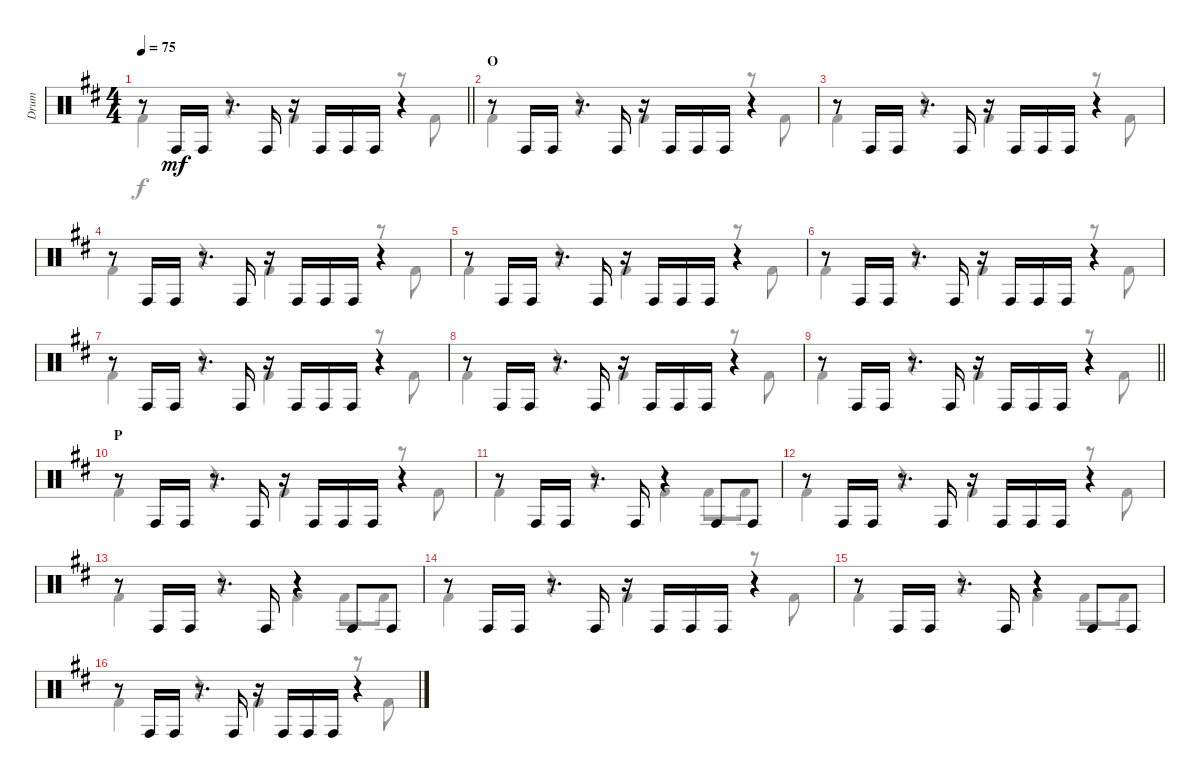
\track ("Drum" "Drum") {instrument percussion}
\staff {score}
\articulation defaults
\voice
\ts (4 4)
\tempo 75
\clef neutral
\barLineRight lightlight
\ks d
r.8{dy mf} "Conga high (hit)".16 "Conga high (hit)".16 r.8{d} "Conga high (hit)".16 r.16 "Conga high (hit)".16 "Conga high (hit)".16 "Conga high (hit)".16 r.4 |
\section ("" "O")
r.8 "Conga high (hit)".16 "Conga high (hit)".16 r.8{d} "Conga high (hit)".16 r.16 "Conga high (hit)".16 "Conga high (hit)".16 "Conga high (hit)".16 r.4 |
r.8 "Conga high (hit)".16 "Conga high (hit)".16 r.8{d} "Conga high (hit)".16 r.16 "Conga high (hit)".16 "Conga high (hit)".16 "Conga high (hit)".16 r.4 |
r.8 "Conga high (hit)".16 "Conga high (hit)".16 r.8{d} "Conga high (hit)".16 r.16 "Conga high (hit)".16 "Conga high (hit)".16 "Conga high (hit)".16 r.4 |
r.8 "Conga high (hit)".16 "Conga high (hit)".16 r.8{d} "Conga high (hit)".16 r.16 "Conga high (hit)".16 "Conga high (hit)".16 "Conga high (hit)".16 r.4 |
r.8 "Conga high (hit)".16 "Conga high (hit)".16 r.8{d} "Conga high (hit)".16 r.16 "Conga high (hit)".16 "Conga high (hit)".16 "Conga high (hit)".16 r.4 |
r.8 "Conga high (hit)".16 "Conga high (hit)".16 r.8{d} "Conga high (hit)".16 r.16 "Conga high (hit)".16 "Conga high (hit)".16 "Conga high (hit)".16 r.4 |
r.8 "Conga high (hit)".16 "Conga high (hit)".16 r.8{d} "Conga high (hit)".16 r.16 "Conga high (hit)".16 "Conga high (hit)".16 "Conga high (hit)".16 r.4 |
\barLineRight lightlight
r.8 "Conga high (hit)".16 "Conga high (hit)".16 r.8{d} "Conga high (hit)".16 r.16 "Conga high (hit)".16 "Conga high (hit)".16 "Conga high (hit)".16 r.4 |
\section ("" "P")
r.8 "Conga high (hit)".16 "Conga high (hit)".16 r.8{d} "Conga high (hit)".16 r.16 "Conga high (hit)".16 "Conga high (hit)".16 "Conga high (hit)".16 r.4 |
r.8 "Conga high (hit)".16 "Conga high (hit)".16 r.8{d} "Conga high (hit)".16 r.4 "Conga high (hit)".8 "Conga high (hit)".8 |
r.8 "Conga high (hit)".16 "Conga high (hit)".16 r.8{d} "Conga high (hit)".16 r.16 "Conga high (hit)".16 "Conga high (hit)".16 "Conga high (hit)".16 r.4 |
r.8 "Conga high (hit)".16 "Conga high (hit)".16 r.8{d} "Conga high (hit)".16 r.4 "Conga high (hit)".8 "Conga high (hit)".8 |
r.8 "Conga high (hit)".16 "Conga high (hit)".16 r.8{d} "Conga high (hit)".16 r.16 "Conga high (hit)".16 "Conga high (hit)".16 "Conga high (hit)".16 r.4 |
r.8 "Conga high (hit)".16 "Conga high (hit)".16 r.8{d} "Conga high (hit)".16 r.4 "Conga high (hit)".8 "Conga high (hit)".8 |
r.8 "Conga high (hit)".16 "Conga high (hit)".16 r.8{d} "Conga high (hit)".16 r.16 "Conga high (hit)".16 "Conga high (hit)".16 "Conga high (hit)".16 r.4
\voice
\clef neutral
\ottava regular
\simile none
\barLineRight lightlight
\ks d "Kick (hit) 2".4{dy f}
r.4 "Kick (hit) 2".4 r.8 "Kick (hit) 2".8 |
"Kick (hit) 2".4 r.4 "Kick (hit) 2".4 r.8 "Kick (hit) 2".8 |
"Kick (hit) 2".4 r.4 "Kick (hit) 2".4 r.8 "Kick (hit) 2".8 |
"Kick (hit) 2".4 r.4 "Kick (hit) 2".4 r.8 "Kick (hit) 2".8 |
"Kick (hit) 2".4 r.4 "Kick (hit) 2".4 r.8 "Kick (hit) 2".8 |
"Kick (hit) 2".4 r.4 "Kick (hit) 2".4 r.8 "Kick (hit) 2".8 |
"Kick (hit) 2".4 r.4 "Kick (hit) 2".4 r.8 "Kick (hit) 2".8 |
"Kick (hit) 2".4 r.4 "Kick (hit) 2".4 r.8 "Kick (hit) 2".8 |
\barLineRight lightlight "Kick (hit) 2".4
r.4 "Kick (hit) 2".4 r.8 "Kick (hit) 2".8 |
"Kick (hit) 2".4 r.4 "Kick (hit) 2".4 r.8 "Kick (hit) 2".8 |
"Kick (hit) 2".4 r.4 "Kick (hit) 2".4 "Kick (hit) 2".8 "Kick (hit) 2".8 |
"Kick (hit) 2".4 r.4 "Kick (hit) 2".4 r.8 "Kick (hit) 2".8 |
"Kick (hit) 2".4 r.4 "Kick (hit) 2".4 "Kick (hit) 2".8 "Kick (hit) 2".8 |
"Kick (hit) 2".4 r.4 "Kick (hit) 2".4 r.8 "Kick (hit) 2".8 |
"Kick (hit) 2".4 r.4 "Kick (hit) 2".4 "Kick (hit) 2".8 "Kick (hit) 2".8 |
"Kick (hit) 2".4 r.4 "Kick (hit) 2".4 r.8 "Kick (hit) 2".8
